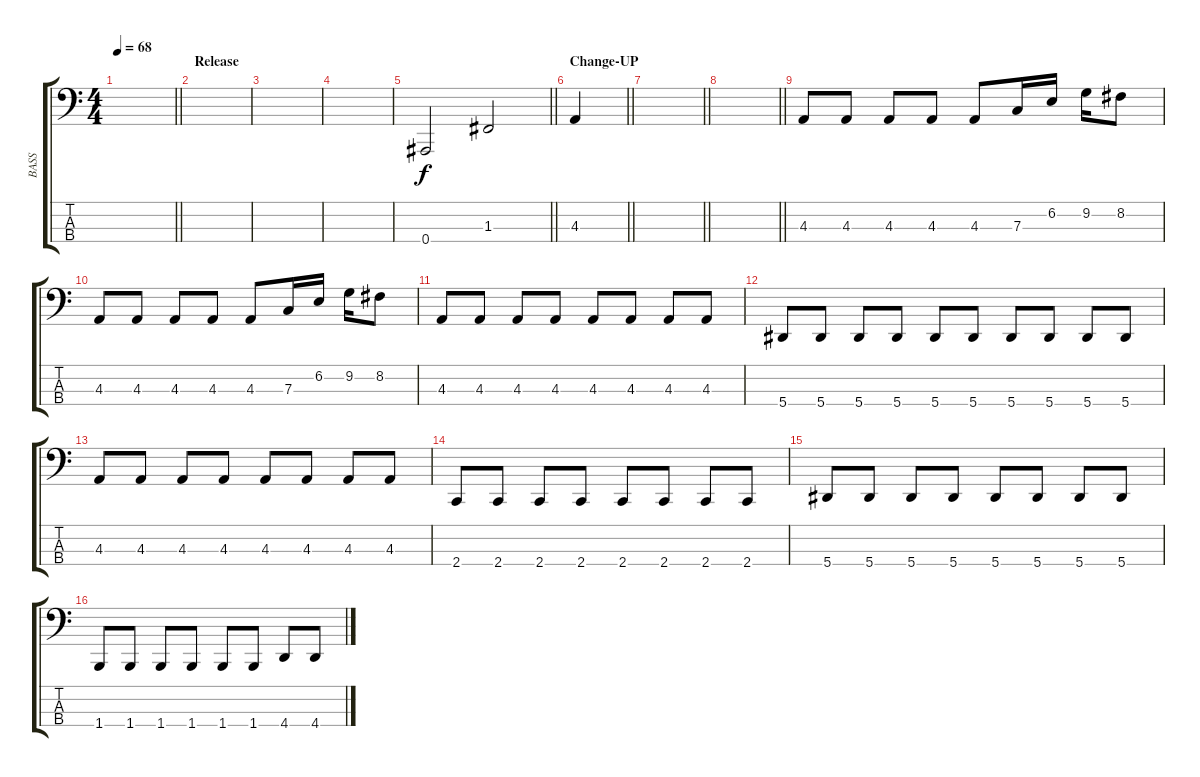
\track ("BASS" "BASS") {instrument electricbassfinger}
\staff {score tabs}
\tuning (Eb2 Bb1 F1 Bb0) {hide}
\ts (4 4)
\tempo 68
\clef f4
\barLineRight lightlight
\ks c
|
\section ("" "Release")
|
|
|
\barLineRight lightlight
0.4.2 1.3.2 |
\section ("" "Change-UP")
\barLineRight lightlight
4.3.4 |
\section ("" "")
\barLineRight lightlight
|
\section ("" "")
\barLineRight lightlight
|
4.3.8 4.3.8 4.3.8 4.3.8 4.3.8 7.3.16 6.2.16 9.2.16 8.2.8 |
4.3.8 4.3.8 4.3.8 4.3.8 4.3.8 7.3.16 6.2.16 9.2.16 8.2.8 |
4.3.8 4.3.8 4.3.8 4.3.8 4.3.8 4.3.8 4.3.8 4.3.8 |
5.4.8 5.4.8 5.4.8 5.4.8 5.4.8 5.4.8 5.4.8 5.4.8 5.4.8 5.4.8 |
4.3.8 4.3.8 4.3.8 4.3.8 4.3.8 4.3.8 4.3.8 4.3.8 |
2.4.8 2.4.8 2.4.8 2.4.8 2.4.8 2.4.8 2.4.8 2.4.8 |
5.4.8 5.4.8 5.4.8 5.4.8 5.4.8 5.4.8 5.4.8 5.4.8 |
1.4.8 1.4.8 1.4.8 1.4.8 1.4.8 1.4.8 4.4.8 4.4.8
